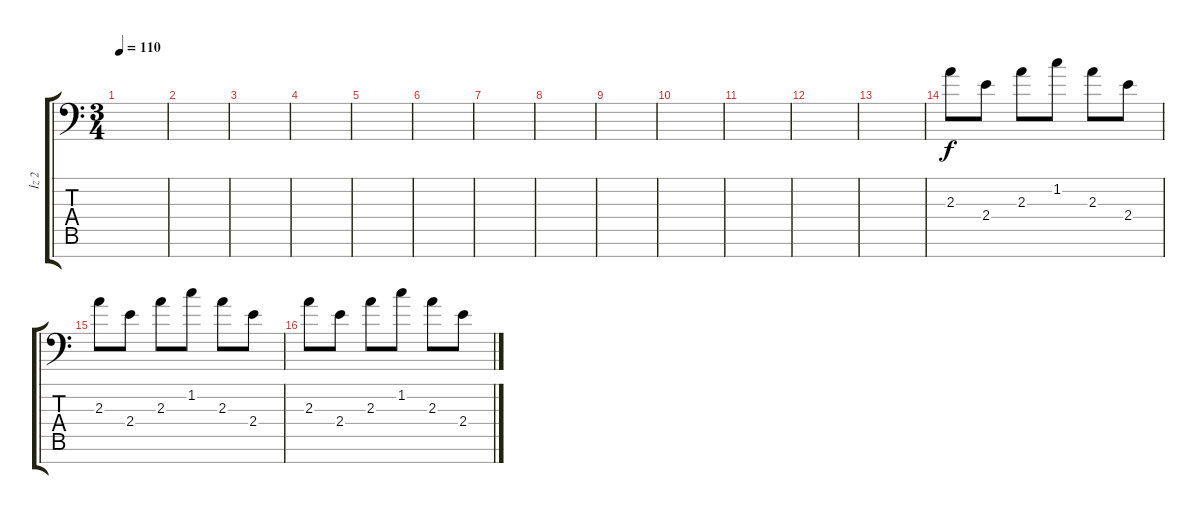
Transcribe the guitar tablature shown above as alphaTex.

\track ("İz 2" "İz 2") {instrument overdrivenguitar}
\staff {score tabs}
\tuning (E4 B3 G3 D3 A2 E2 A1) {hide}
\ts (3 4)
\tempo 110
\clef f4
\ks c
|
|
|
|
|
|
|
|
|
|
|
|
|
2.3.8{instrument electricguitarjazz} 2.4.8 2.3.8 1.2.8 2.3.8 2.4.8 |
2.3.8 2.4.8 2.3.8 1.2.8 2.3.8 2.4.8 |
2.3.8 2.4.8 2.3.8 1.2.8 2.3.8 2.4.8
